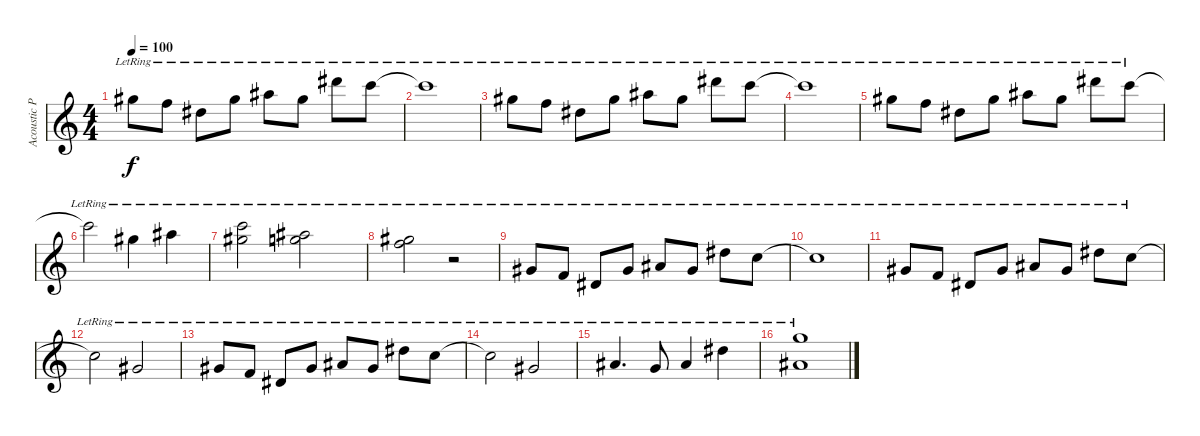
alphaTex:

\track ("Acoustic Piano (Staff 1)" "Acoustic P") {instrument acousticgrandpiano}
\staff {score}
\tuning (E4 B3 G3 D3 A2 E2 B1) {hide}
\ts (4 4)
\tempo 100
\clef g2
\ks c
16.1{lr}.8{dy f} 13.1{lr}.8 11.1{lr}.8 16.1{lr}.8 18.1{lr}.8 16.1{lr}.8 23.1{lr}.8 20.1{lr}.8 |
20.1{lr t}.1 |
16.1{lr}.8 13.1{lr}.8 11.1{lr}.8 16.1{lr}.8 18.1{lr}.8 16.1{lr}.8 23.1{lr}.8 20.1{lr}.8 |
20.1{lr t}.1 |
16.1{lr}.8 13.1{lr}.8 11.1{lr}.8 16.1{lr}.8 18.1{lr}.8 16.1{lr}.8 23.1{lr}.8 20.1{lr}.8 |
20.1{lr t}.2 16.1{lr}.4 18.1{lr}.4 |
(16.1{lr} 25.2{lr}).2 (15.1{lr} 23.2{lr}).2 |
(16.1{lr} 18.2{lr}).2 r.2 |
4.1{lr}.8 1.1{lr}.8 4.2{lr}.8 4.1{lr}.8 6.1{lr}.8 4.1{lr}.8 11.1{lr}.8 8.1{lr}.8 |
8.1{lr t}.1 |
4.1{lr}.8 1.1{lr}.8 4.2{lr}.8 4.1{lr}.8 6.1{lr}.8 4.1{lr}.8 11.1{lr}.8 8.1{lr}.8 |
8.1{lr t}.2 4.1{lr}.2 |
4.1{lr}.8 1.1{lr}.8 4.2{lr}.8 4.1{lr}.8 6.1{lr}.8 4.1{lr}.8 11.1{lr}.8 8.1{lr}.8 |
8.1{lr t}.2 4.1{lr}.2 |
6.1{lr}.4{d} 3.1{lr}.8 6.1{lr}.4 11.1{lr}.4 |
(15.1{lr} 11.2{lr}).1
